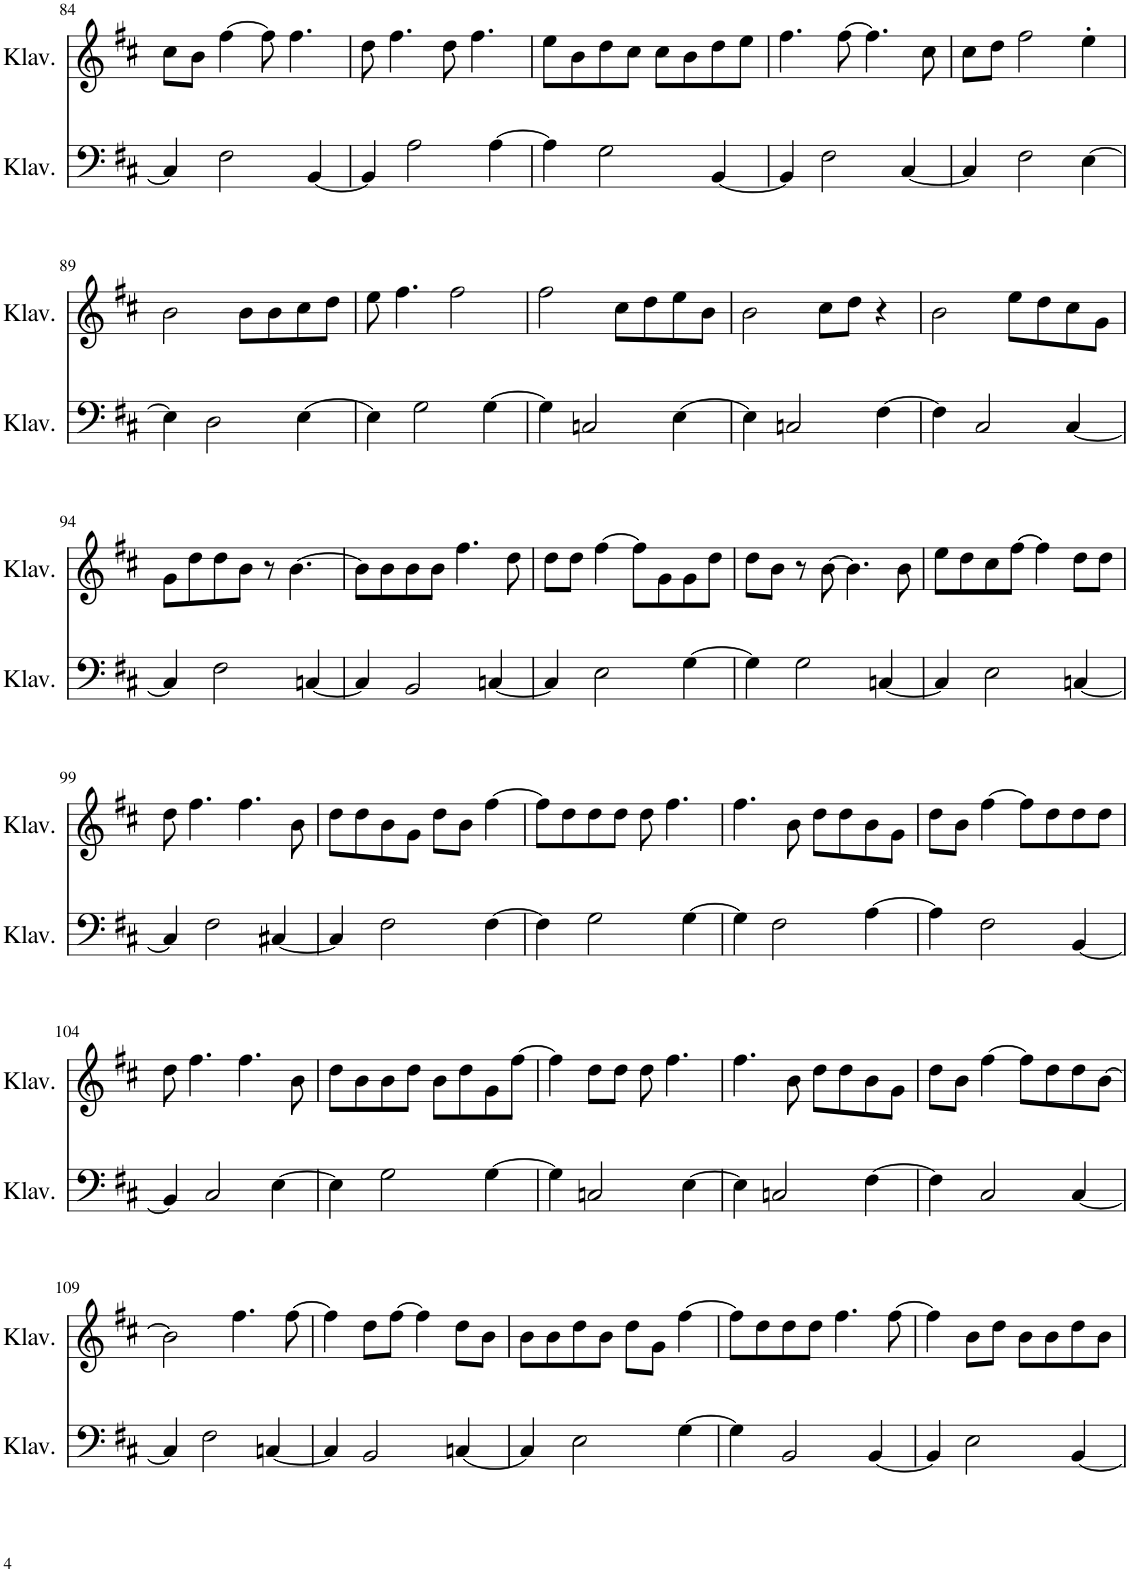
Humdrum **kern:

**kern	**kern
*part2	*part1
*staff2	*staff1
*I"Klavier	*I"Klavier
*I'Klav.	*I'Klav.
!!LO:PB:g=z
*clefF4	*clefG2
*k[f#c#]	*k[f#c#]
*M4/4	*M4/4
=84	=84
4C#/]	8cc#\L
.	8b\J
2F#\	[4ff#\
.	8ff#\]
.	4.ff#\
[4BB/	.
=85	=85
4BB/]	8dd\
.	4.ff#\
2A\	.
.	8dd\
.	4.ff#\
[4A\	.
=86	=86
4A\]	8ee\L
.	8b\
2G\	8dd\
.	8cc#\J
.	8cc#\L
.	8b\
[4BB/	8dd\
.	8ee\J
=87	=87
4BB/]	4.ff#\
2F#\	.
.	[8ff#\
.	4.ff#\]
[4C#/	.
.	8cc#\
=88	=88
4C#/]	8cc#\L
.	8dd\J
2F#\	2ff#\
[4E\	4ee'\
!!LO:LB:g=z
=89	=89
4E\]	2b\
2D\	.
.	8b\L
.	8b\
[4E\	8cc#\
.	8dd\J
=90	=90
4E\]	8ee\
.	4.ff#\
2G\	.
.	2ff#\
[4G\	.
=91	=91
4G\]	2ff#\
2Cn/	.
.	8cc#\L
.	8dd\
[4E\	8ee\
.	8b\J
=92	=92
4E\]	2b\
2Cn/	.
.	8cc#\L
.	8dd\J
[4F#\	4r
=93	=93
4F#\]	2b\
2C#/	.
.	8ee\L
.	8dd\
[4C#/	8cc#\
.	8g\J
!!LO:LB:g=z
=94	=94
4C#/]	8g\L
.	8dd\
2F#\	8dd\
.	8b\J
.	8r
.	[4.b\
[4Cn/	.
=95	=95
4C/]	8b\L]
.	8b\
2BB/	8b\
.	8b\J
.	4.ff#\
[4Cn/	.
.	8dd\
=96	=96
4C/]	8dd\L
.	8dd\J
2E\	[4ff#\
.	8ff#\L]
.	8g\
[4G\	8g\
.	8dd\J
=97	=97
4G\]	8dd\L
.	8b\J
2G\	8r
.	[8b\
.	4.b\]
[4Cn/	.
.	8b\
=98	=98
4C/]	8ee\L
.	8dd\
2E\	8cc#\
.	[8ff#\J
.	4ff#\]
[4Cn/	8dd\L
.	8dd\J
!!LO:LB:g=z
=99	=99
4C/]	8dd\
.	4.ff#\
2F#\	.
.	4.ff#\
[4C#X/	.
.	8b\
=100	=100
4C#/]	8dd\L
.	8dd\
2F#\	8b\
.	8g\J
.	8dd\L
.	8b\J
[4F#\	[4ff#\
=101	=101
4F#\]	8ff#\L]
.	8dd\
2G\	8dd\
.	8dd\J
.	8dd\
.	4.ff#\
[4G\	.
=102	=102
4G\]	4.ff#\
2F#\	.
.	8b\
.	8dd\L
.	8dd\
[4A\	8b\
.	8g\J
=103	=103
4A\]	8dd\L
.	8b\J
2F#\	[4ff#\
.	8ff#\L]
.	8dd\
[4BB/	8dd\
.	8dd\J
!!LO:LB:g=z
=104	=104
4BB/]	8dd\
.	4.ff#\
2C#/	.
.	4.ff#\
[4E\	.
.	8b\
=105	=105
4E\]	8dd\L
.	8b\
2G\	8b\
.	8dd\J
.	8b\L
.	8dd\
[4G\	8g\
.	[8ff#\J
=106	=106
4G\]	4ff#\]
2Cn/	8dd\L
.	8dd\J
.	8dd\
.	4.ff#\
[4E\	.
=107	=107
4E\]	4.ff#\
2Cn/	.
.	8b\
.	8dd\L
.	8dd\
[4F#\	8b\
.	8g\J
=108	=108
4F#\]	8dd\L
.	8b\J
2C#/	[4ff#\
.	8ff#\L]
.	8dd\
[4C#/	8dd\
.	[8b\J
!!LO:LB:g=z
=109	=109
4C#/]	2b\]
2F#\	.
.	4.ff#\
[4Cn/	.
.	[8ff#\
=110	=110
4C/]	4ff#\]
2BB/	8dd\L
.	[8ff#\J
.	4ff#\]
[4Cn/	8dd\L
.	8b\J
=111	=111
4C/]	8b\L
.	8b\
2E\	8dd\
.	8b\J
.	8dd\L
.	8g\J
[4G\	[4ff#\
=112	=112
4G\]	8ff#\L]
.	8dd\
2BB/	8dd\
.	8dd\J
.	4.ff#\
[4BB/	.
.	[8ff#\
=113	=113
4BB/]	4ff#\]
2E\	8b\L
.	8dd\J
.	8b\L
.	8b\
[4BB/	8dd\
.	8b\J
=	=
*-	*-
